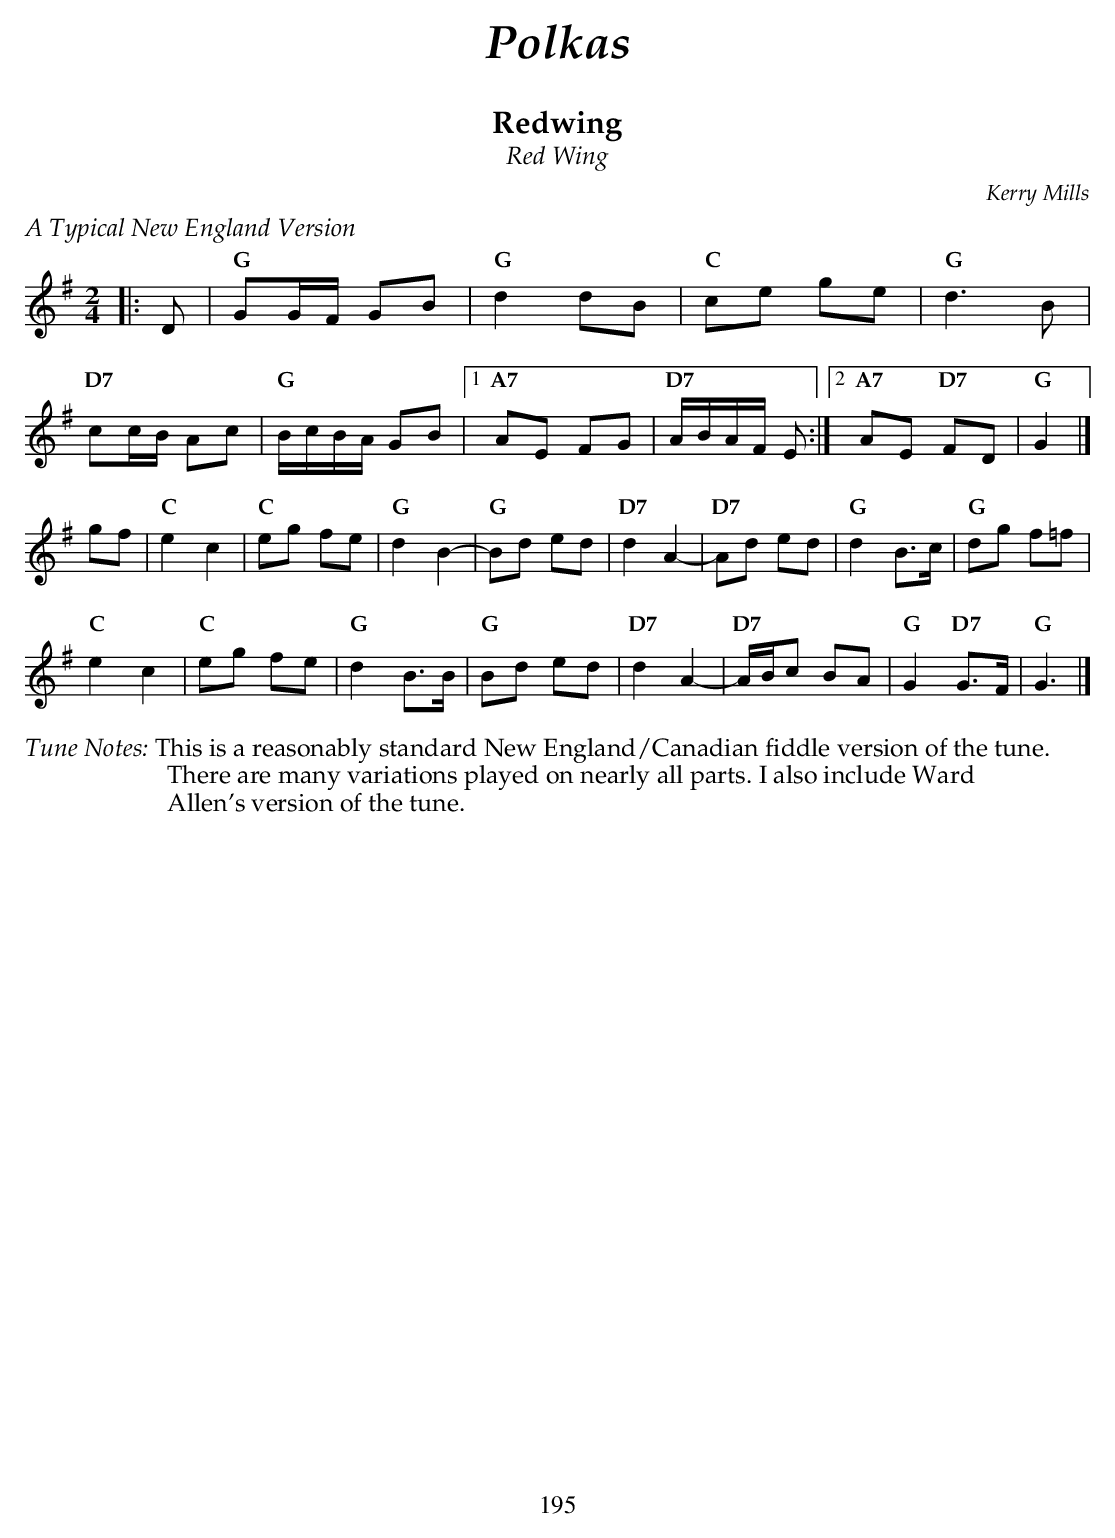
X:1
T:Redwing
T:Red Wing
C:Kerry Mills
M:2/4
L:1/8
K:G
%%text $2A Typical New England Version$0
|: D |\
"G" GG/F/ GB    | "G" d2 dB       | "C" ce ge       | "G" d3 B |
"D7" cc/B/ Ac   | "G" B/c/B/A/ GB |1 "A7" AE FG     | "D7" A/B/A/F/ E :|2 \
"A7" AE "D7" FD | "G" G2          |]
gf | \
"C" e2 c2       | "C" eg fe       | "G" d2 B2-      | "G" Bd ed |\
"D7" d2 A2-     | "D7" Ad ed      | "G" d2 B>c      | "G" dg f=f |
"C" e2 c2       | "C" eg fe       | "G" d2 B>B      | "G" Bd ed |\
"D7" d2 A2-     | "D7" A/B/c BA   | "G" G2 "D7" G>F | "G" G3 |]
